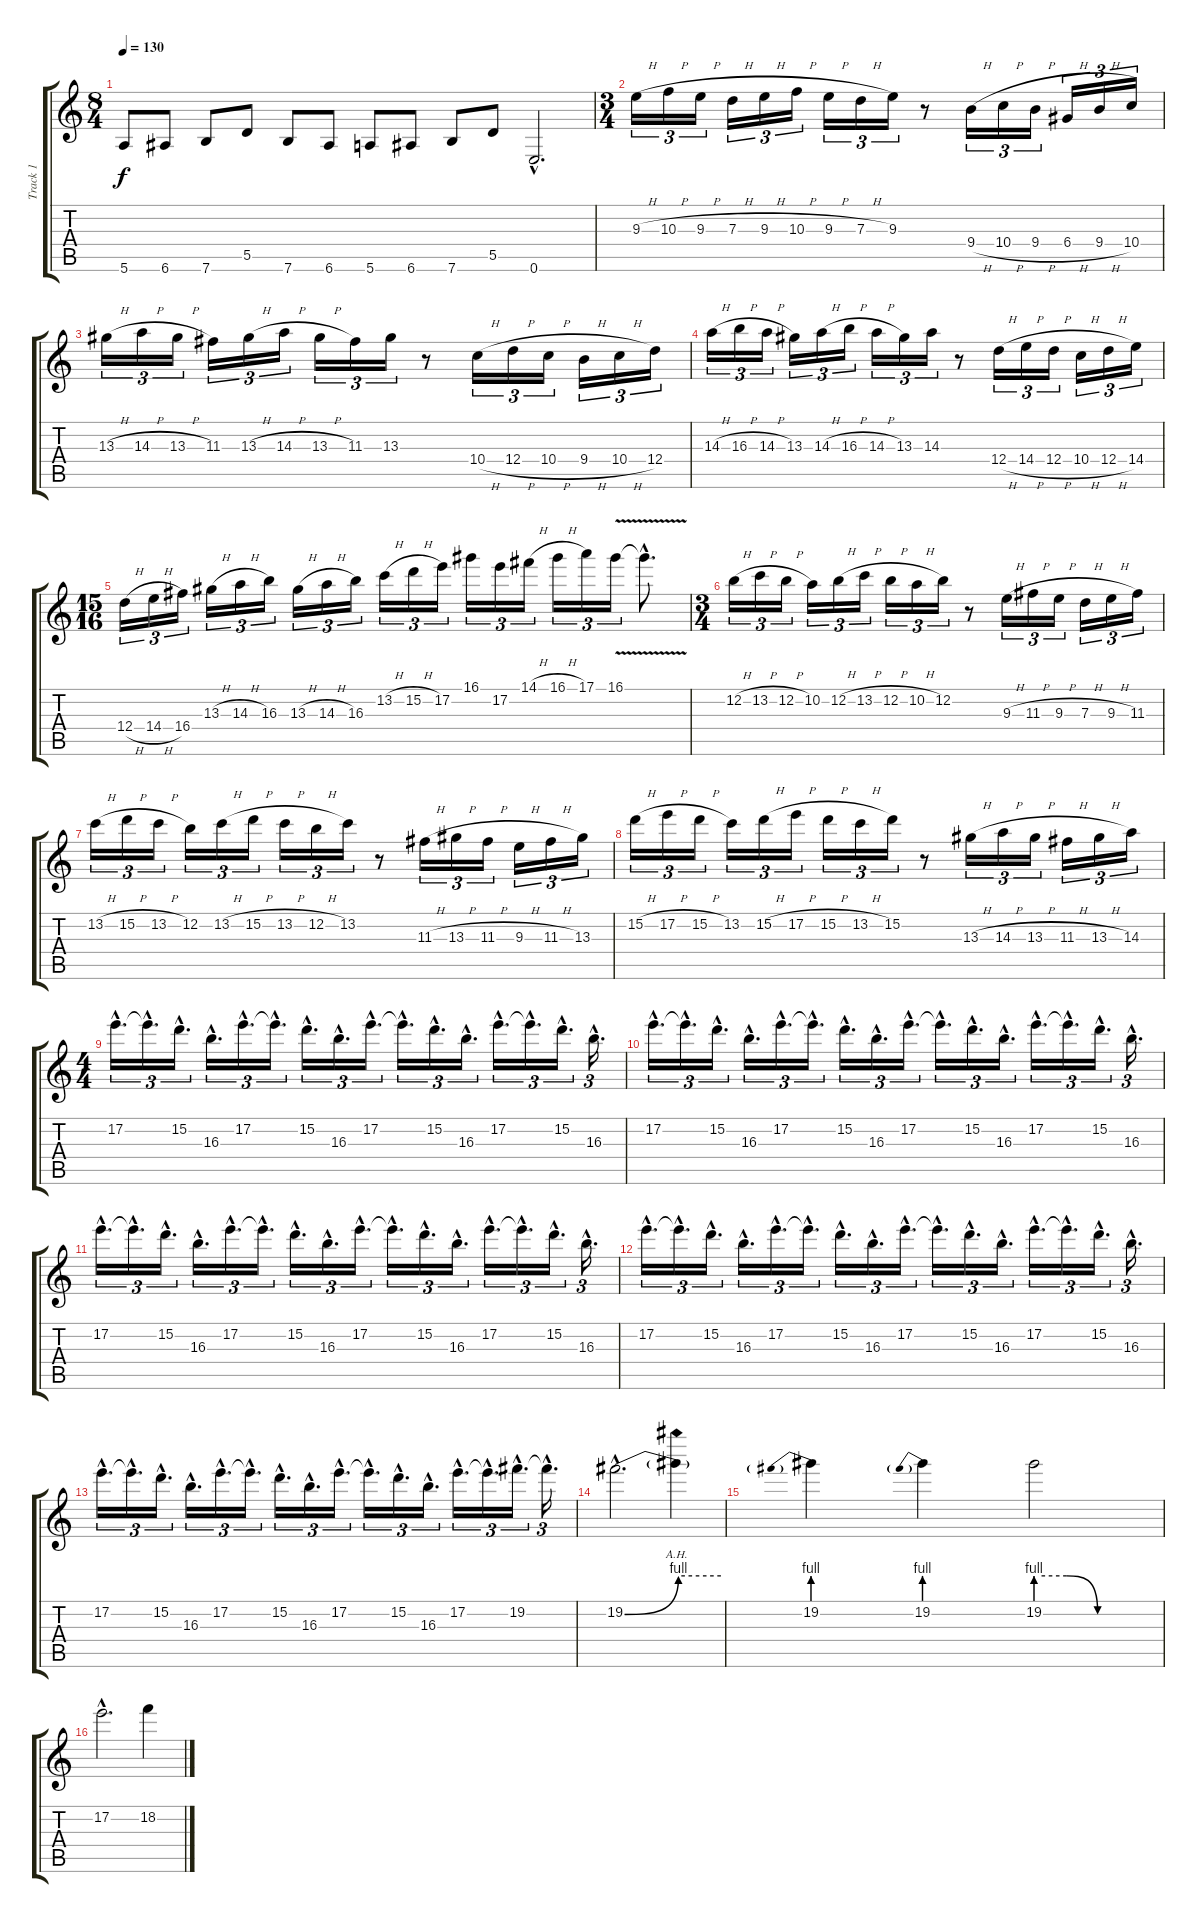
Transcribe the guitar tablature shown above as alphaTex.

\track ("Track 1" "Track 1") {instrument distortionguitar}
\staff {score tabs}
\tuning (E4 B3 G3 D3 A2 E2) {hide}
\ts (8 4)
\tempo 130
\clef g2
\ks c
5.6.8{dy f instrument distortionguitar} 6.6.8 7.6.8 5.5.8 7.6.8 6.6.8 5.6.8 6.6.8 7.6.8 5.5.8 0.6{hac}.2{d} |
\ts (3 4)
9.3{h}.16{tu (3 2) instrument distortionguitar} 10.3{h}.16{tu (3 2)} 9.3{h}.16{tu (3 2)} 7.3{h}.16{tu (3 2)} 9.3{h}.16{tu (3 2)} 10.3{h}.16{tu (3 2)} 9.3{h}.16{tu (3 2)} 7.3{h}.16{tu (3 2)} 9.3.16{tu (3 2)} r.8 9.4{h}.16{tu (3 2)} 10.4{h}.16{tu (3 2)} 9.4{h}.16{tu (3 2)} 6.4{h}.16{tu (3 2)} 9.4{h}.16{tu (3 2)} 10.4.16{tu (3 2)} |
13.3{h}.16{tu (3 2)} 14.3{h}.16{tu (3 2)} 13.3{h}.16{tu (3 2)} 11.3.16{tu (3 2)} 13.3{h}.16{tu (3 2)} 14.3{h}.16{tu (3 2)} 13.3{h}.16{tu (3 2)} 11.3.16{tu (3 2)} 13.3.16{tu (3 2)} r.8 10.4{h}.16{tu (3 2)} 12.4{h}.16{tu (3 2)} 10.4{h}.16{tu (3 2)} 9.4{h}.16{tu (3 2)} 10.4{h}.16{tu (3 2)} 12.4.16{tu (3 2)} |
14.3{h}.16{tu (3 2)} 16.3{h}.16{tu (3 2)} 14.3{h}.16{tu (3 2)} 13.3.16{tu (3 2)} 14.3{h}.16{tu (3 2)} 16.3{h}.16{tu (3 2)} 14.3{h}.16{tu (3 2)} 13.3.16{tu (3 2)} 14.3.16{tu (3 2)} r.8 12.4{h}.16{tu (3 2)} 14.4{h}.16{tu (3 2)} 12.4{h}.16{tu (3 2)} 10.4{h}.16{tu (3 2)} 12.4{h}.16{tu (3 2)} 14.4.16{tu (3 2)} |
\ts (15 16)
12.4{h}.16{tu (3 2)} 14.4{h}.16{tu (3 2)} 16.4.16{tu (3 2)} 13.3{h}.16{tu (3 2)} 14.3{h}.16{tu (3 2)} 16.3.16{tu (3 2)} 13.3{h}.16{tu (3 2)} 14.3{h}.16{tu (3 2)} 16.3.16{tu (3 2)} 13.2{h}.16{tu (3 2)} 15.2{h}.16{tu (3 2)} 17.2.16{tu (3 2)} 16.1.16{tu (3 2)} 17.2.16{tu (3 2)} 14.1{h}.16{tu (3 2)} 16.1{h}.16{tu (3 2)} 17.1.16{tu (3 2)} 16.1{v}.16{tu (3 2)} 16.1{hac t}.8{d} |
\ts (3 4)
12.2{h}.16{tu (3 2)} 13.2{h}.16{tu (3 2)} 12.2{h}.16{tu (3 2)} 10.2.16{tu (3 2)} 12.2{h}.16{tu (3 2)} 13.2{h}.16{tu (3 2)} 12.2{h}.16{tu (3 2)} 10.2{h}.16{tu (3 2)} 12.2.16{tu (3 2)} r.8 9.3{h}.16{tu (3 2)} 11.3{h}.16{tu (3 2)} 9.3{h}.16{tu (3 2)} 7.3{h}.16{tu (3 2)} 9.3{h}.16{tu (3 2)} 11.3.16{tu (3 2)} |
13.2{h}.16{tu (3 2)} 15.2{h}.16{tu (3 2)} 13.2{h}.16{tu (3 2)} 12.2.16{tu (3 2)} 13.2{h}.16{tu (3 2)} 15.2{h}.16{tu (3 2)} 13.2{h}.16{tu (3 2)} 12.2{h}.16{tu (3 2)} 13.2.16{tu (3 2)} r.8 11.3{h}.16{tu (3 2)} 13.3{h}.16{tu (3 2)} 11.3{h}.16{tu (3 2)} 9.3{h}.16{tu (3 2)} 11.3{h}.16{tu (3 2)} 13.3.16{tu (3 2)} |
15.2{h}.16{tu (3 2)} 17.2{h}.16{tu (3 2)} 15.2{h}.16{tu (3 2)} 13.2.16{tu (3 2)} 15.2{h}.16{tu (3 2)} 17.2{h}.16{tu (3 2)} 15.2{h}.16{tu (3 2)} 13.2{h}.16{tu (3 2)} 15.2.16{tu (3 2)} r.8 13.3{h}.16{tu (3 2)} 14.3{h}.16{tu (3 2)} 13.3{h}.16{tu (3 2)} 11.3{h}.16{tu (3 2)} 13.3{h}.16{tu (3 2)} 14.3.16{tu (3 2)} |
\ts (4 4)
17.2{hac}.16{d tu (3 2)} 17.2{hac t}.16{d tu (3 2)} 15.2{hac}.16{d tu (3 2)} 16.3{hac}.16{d tu (3 2)} 17.2{hac}.16{d tu (3 2)} 17.2{hac t}.16{d tu (3 2)} 15.2{hac}.16{d tu (3 2)} 16.3{hac}.16{d tu (3 2)} 17.2{hac}.16{d tu (3 2)} 17.2{hac t}.16{d tu (3 2)} 15.2{hac}.16{d tu (3 2)} 16.3{hac}.16{d tu (3 2)} 17.2{hac}.16{d tu (3 2)} 17.2{hac t}.16{d tu (3 2)} 15.2{hac}.16{d tu (3 2)} 16.3{hac}.16{d tu (3 2)} |
17.2{hac}.16{d tu (3 2)} 17.2{hac t}.16{d tu (3 2)} 15.2{hac}.16{d tu (3 2)} 16.3{hac}.16{d tu (3 2)} 17.2{hac}.16{d tu (3 2)} 17.2{hac t}.16{d tu (3 2)} 15.2{hac}.16{d tu (3 2)} 16.3{hac}.16{d tu (3 2)} 17.2{hac}.16{d tu (3 2)} 17.2{hac t}.16{d tu (3 2)} 15.2{hac}.16{d tu (3 2)} 16.3{hac}.16{d tu (3 2)} 17.2{hac}.16{d tu (3 2)} 17.2{hac t}.16{d tu (3 2)} 15.2{hac}.16{d tu (3 2)} 16.3{hac}.16{d tu (3 2)} |
17.2{hac}.16{d tu (3 2)} 17.2{hac t}.16{d tu (3 2)} 15.2{hac}.16{d tu (3 2)} 16.3{hac}.16{d tu (3 2)} 17.2{hac}.16{d tu (3 2)} 17.2{hac t}.16{d tu (3 2)} 15.2{hac}.16{d tu (3 2)} 16.3{hac}.16{d tu (3 2)} 17.2{hac}.16{d tu (3 2)} 17.2{hac t}.16{d tu (3 2)} 15.2{hac}.16{d tu (3 2)} 16.3{hac}.16{d tu (3 2)} 17.2{hac}.16{d tu (3 2)} 17.2{hac t}.16{d tu (3 2)} 15.2{hac}.16{d tu (3 2)} 16.3{hac}.16{d tu (3 2)} |
17.2{hac}.16{d tu (3 2)} 17.2{hac t}.16{d tu (3 2)} 15.2{hac}.16{d tu (3 2)} 16.3{hac}.16{d tu (3 2)} 17.2{hac}.16{d tu (3 2)} 17.2{hac t}.16{d tu (3 2)} 15.2{hac}.16{d tu (3 2)} 16.3{hac}.16{d tu (3 2)} 17.2{hac}.16{d tu (3 2)} 17.2{hac t}.16{d tu (3 2)} 15.2{hac}.16{d tu (3 2)} 16.3{hac}.16{d tu (3 2)} 17.2{hac}.16{d tu (3 2)} 17.2{hac t}.16{d tu (3 2)} 15.2{hac}.16{d tu (3 2)} 16.3{hac}.16{d tu (3 2)} |
17.2{hac}.16{d tu (3 2)} 17.2{hac t}.16{d tu (3 2)} 15.2{hac}.16{d tu (3 2)} 16.3{hac}.16{d tu (3 2)} 17.2{hac}.16{d tu (3 2)} 17.2{hac t}.16{d tu (3 2)} 15.2{hac}.16{d tu (3 2)} 16.3{hac}.16{d tu (3 2)} 17.2{hac}.16{d tu (3 2)} 17.2{hac t}.16{d tu (3 2)} 15.2{hac}.16{d tu (3 2)} 16.3{hac}.16{d tu (3 2)} 17.2{hac}.16{d tu (3 2)} 17.2{hac t}.16{d tu (3 2)} 19.2{hac}.16{d tu (3 2)} 19.2{hac t}.16{d tu (3 2)} |
19.2{be (bend 0 0 60 4) hac}.2{d} 19.2{be (hold 0 4 60 4) ah 12 t}.4 |
19.2{be (prebend 0 4 60 4)}.4 19.2{be (prebend 0 4 60 4)}.4 19.2{be (custom 0 4 15 4 30 0 60 0)}.2 |
17.2{hac}.2{d} 18.2.4
